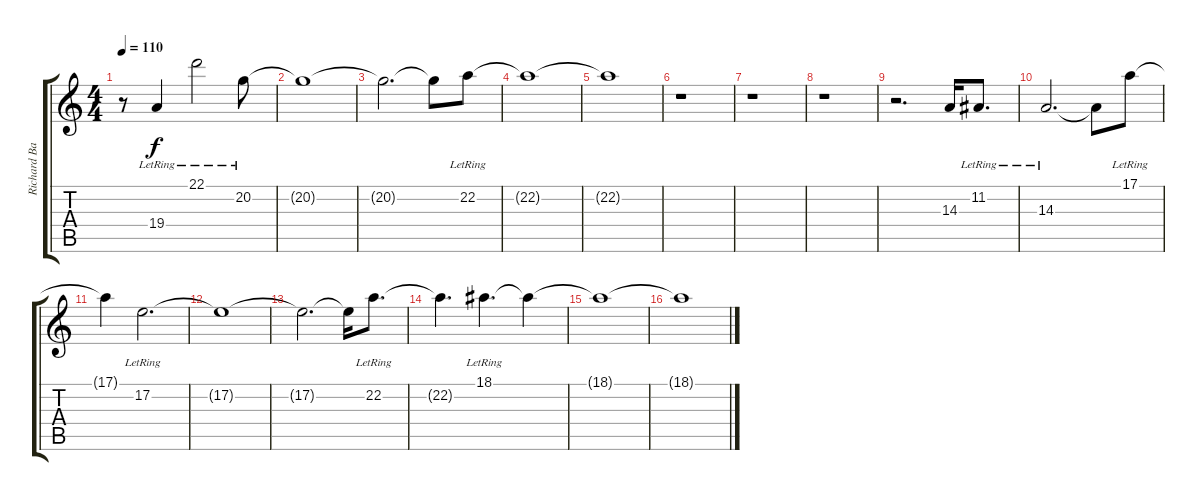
\track ("Richard Barbieri - Keyboard 2" "Richard Ba") {instrument celesta}
\staff {score tabs}
\tuning (E4 B3 G3 D3 A2 E2) {hide}
\ts (4 4)
\tempo 110
\clef g2
\ks c
r.8{dy f} 19.4{lr}.4 22.1{lr}.2 20.2{lr}.8 |
20.2{t}.1 |
20.2{t}.2{d} 20.2{t}.8 22.2{lr}.8 |
22.2{t}.1 |
22.2{t}.1 |
r.1 |
r.1 |
r.1 |
r.2{d} 14.3.16 11.2{lr}.8{d} |
14.3{lr}.2{d} 14.3{t}.8 17.1{lr}.8 |
17.1{t}.4 17.2{lr}.2{d} |
17.2{t}.1 |
17.2{t}.2{d} 17.2{t}.16 22.2{lr}.8{d} |
22.2{t}.4{d} 18.1{lr}.4{d} 18.1{t}.4 |
18.1{t}.1 |
18.1{t}.1
